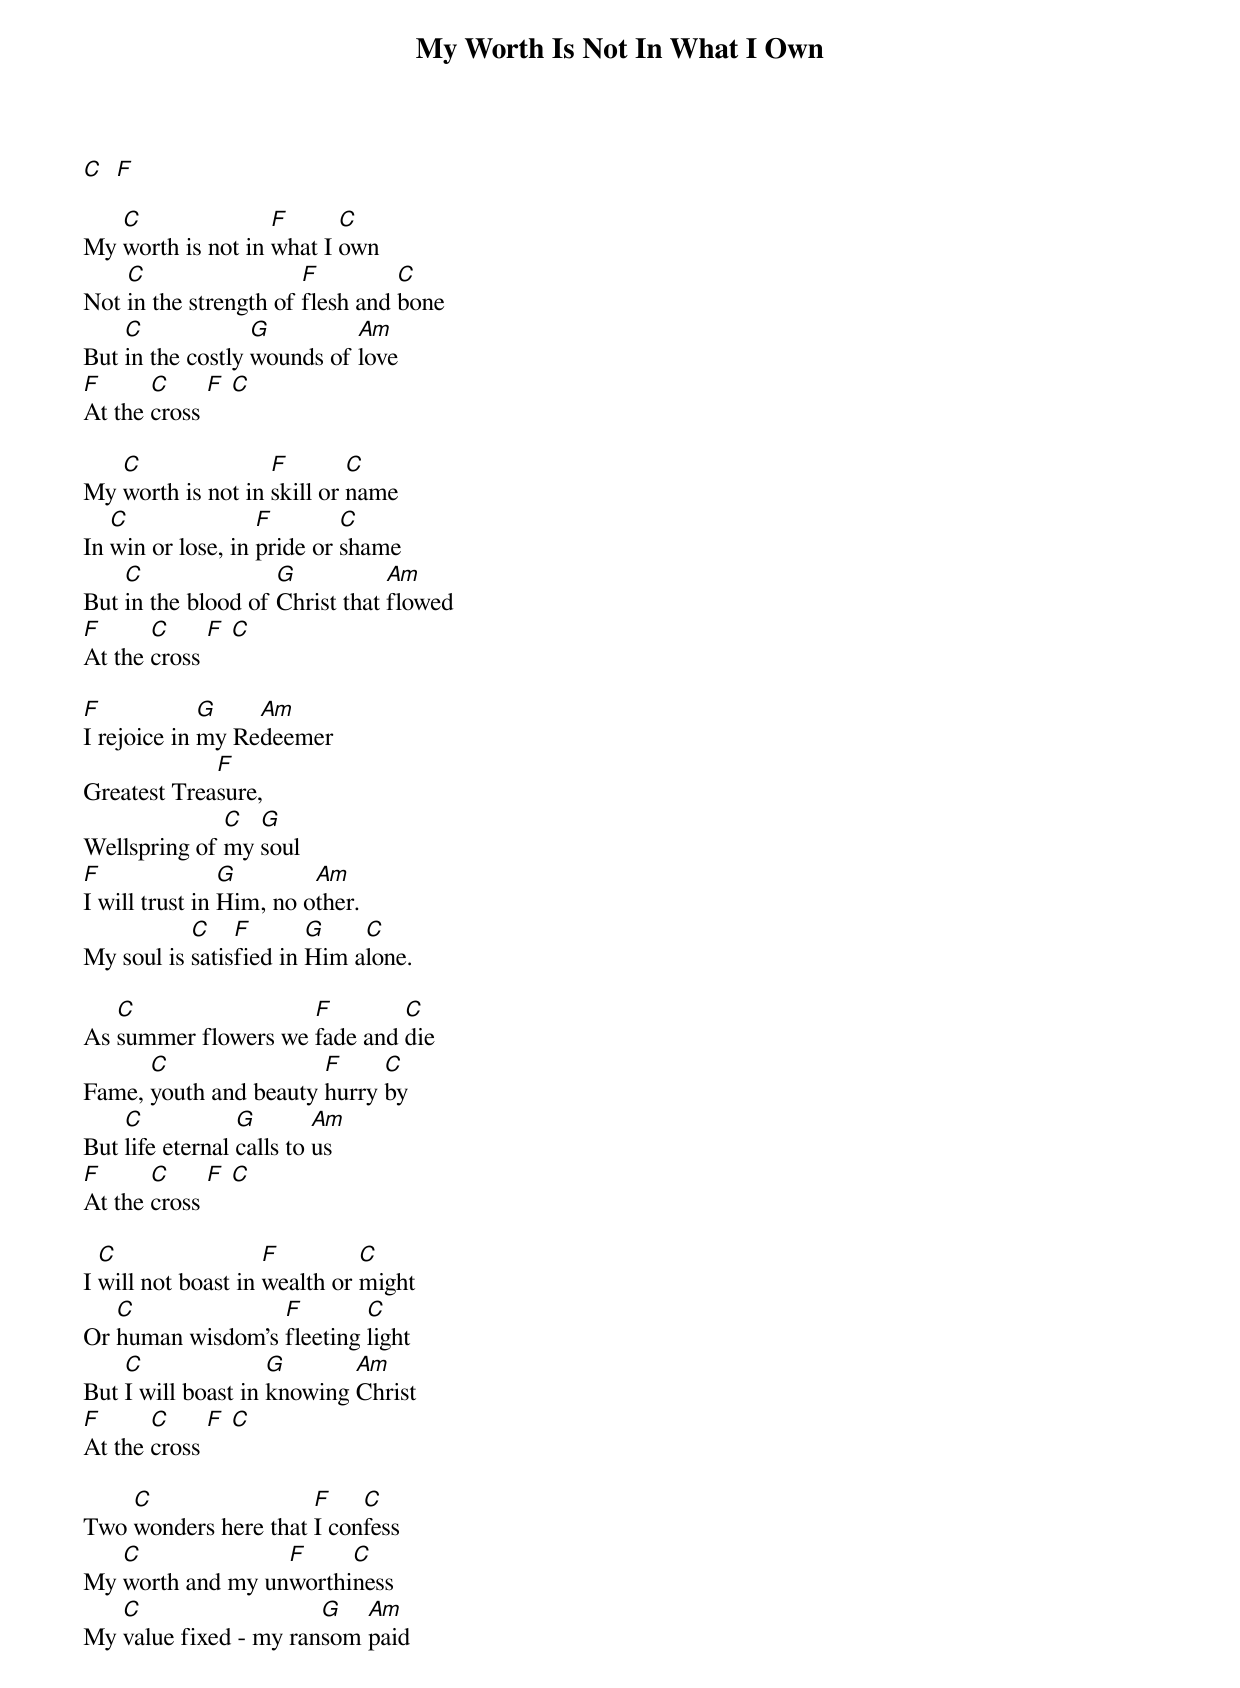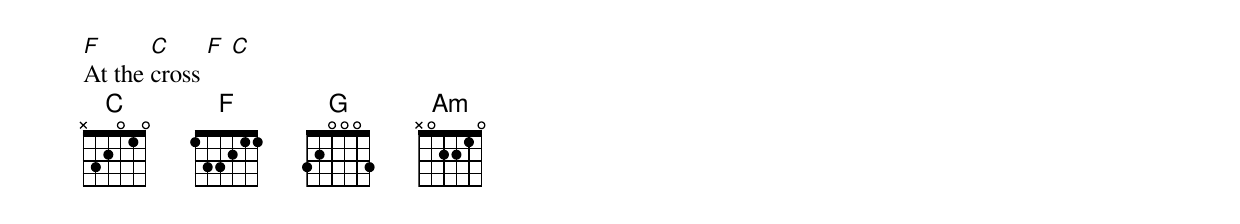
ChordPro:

{Title: My Worth Is Not In What I Own}
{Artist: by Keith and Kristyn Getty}

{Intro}
[C]  [F]

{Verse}
My [C]worth is not in [F]what I [C]own
Not [C]in the strength of [F]flesh and [C]bone
But [C]in the costly [G]wounds of [Am]love
[F]At the [C]cross [F] [C]

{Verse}
My [C]worth is not in [F]skill or [C]name
In [C]win or lose, in [F]pride or [C]shame
But [C]in the blood of [G]Christ that [Am]flowed
[F]At the [C]cross [F] [C]

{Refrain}
[F]I rejoice in [G]my Re[Am]deemer
Greatest Trea[F]sure,
Wellspring of [C]my [G]soul
[F]I will trust in [G]Him, no o[Am]ther.
My soul is [C]satis[F]fied in [G]Him a[C]lone.

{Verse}
As [C]summer flowers we [F]fade and [C]die
Fame, [C]youth and beauty [F]hurry [C]by
But [C]life eternal [G]calls to [Am]us
[F]At the [C]cross [F] [C]

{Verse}
I [C]will not boast in [F]wealth or [C]might
Or [C]human wisdom's [F]fleeting [C]light
But [C]I will boast in [G]knowing [Am]Christ
[F]At the [C]cross [F] [C]

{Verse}
Two [C]wonders here that [F]I con[C]fess
My [C]worth and my un[F]worthi[C]ness
My [C]value fixed - my ran[G]som [Am]paid
[F]At the [C]cross [F] [C]
